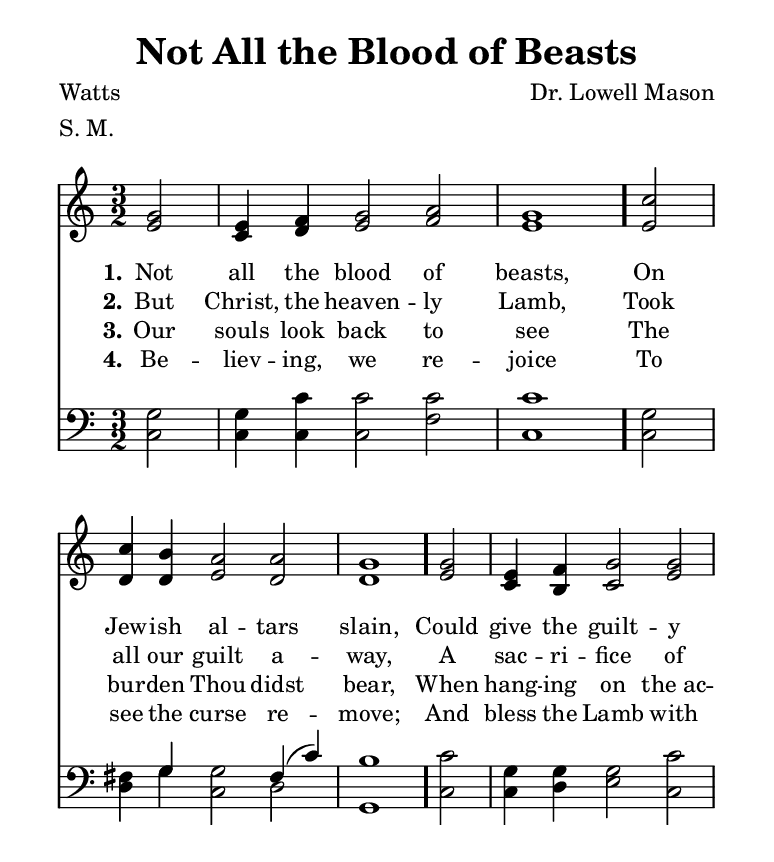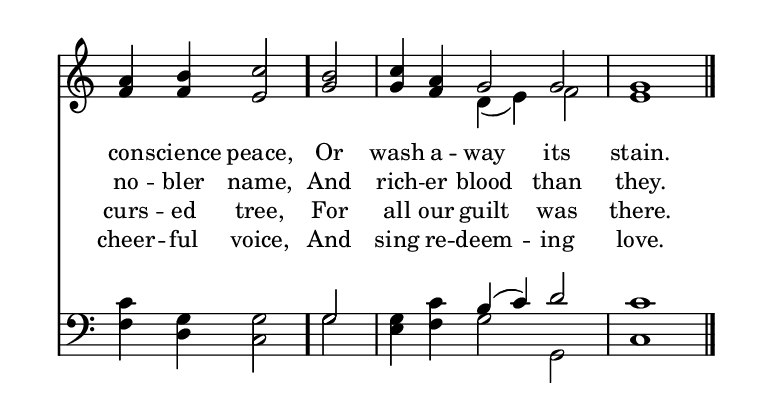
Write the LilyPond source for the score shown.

\include "common/global.ily"
\paper {
  \include "common/paper.ily"
  ragged-bottom = ##t
}

\header{
  hymnnumber = "254"
  title = "Not All the Blood of Beasts"
  tunename = "Boylston"
  meter = "S. M."
  poet = "Watts"
  composer = "Dr. Lowell Mason"
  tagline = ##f
}

global = {
  \include "common/overrides.ily"
  \override Staff.TimeSignature.style = #'numbered
  \time 3/2
  \override Score.MetronomeMark.transparent = ##t % hide all fermata changes too
  \tempo 4=100
  \key c \major
  \partial 2
  \autoBeamOff
}

notesSoprano = {
\global
\relative c'' {

  g2 | e4 f g2 a | g1
  c2 | c4 b a2 a | g1 \eogbreak
  g2 | e4 f g2 g | a4 b c2
  b2 | c4 a g2 g | g1 \eogbreak

  \bar "|."

}
}

notesAlto = {
\global
\relative e' {

  e2 | c4 d e2 f | e1
  e2 | d4 d e2 d | d1
  e2 | c4 b c2 e | f4 f e2
  g2 | g4 f d( e) f2 | e1

}
}

notesTenor = {
\global
\relative a {

  g2 | g4 c c2 c | c1
  g2 | fis4 g g2 fis4( c') | b1
  c2 | g4 g g2 c | c4 g g2
  g2 | g4 c4 b( c) d2 | c1

}
}

notesBass = {
\global
\relative f {

  c2 | c4 c c2 f | c1
  c2 d4 g c,2 d | g,1
  c2 | c4 d e2 c | f4 d c2
  g'2 | e4 f g2 g, | c1

}
}

wordsA = \lyricmode {
\set stanza = "1."

Not all the blood of beasts, \bar "."
On Jew -- ish al -- tars slain, \bar "."
Could give the guilt -- y con -- science peace, \bar "."
Or wash a -- way its stain. \bar "."

}

wordsB = \lyricmode {
\set stanza = "2."

But Christ, the heaven -- ly Lamb,
Took all our guilt a -- way,
A sac -- ri -- fice of no -- bler name,
And rich -- er blood than they.

}

wordsC = \lyricmode {
\set stanza = "3."

Our souls look back to see
The bur -- den Thou didst bear,
When hang -- ing on the_ac -- curs -- ed tree,
For all our guilt was there.

}

wordsD = \lyricmode {
\set stanza = "4."

Be -- liev -- ing, we re -- joice
To see the curse re -- move;
And bless the Lamb with cheer -- ful voice,
And sing re -- deem -- ing love.

}

\score {
  \context ChoirStaff <<
    \context Staff = upper <<
      \set Staff.autoBeaming = ##f
      \set ChoirStaff.systemStartDelimiter = #'SystemStartBar
      \set ChoirStaff.printPartCombineTexts = ##f
      \partcombine #'(2 . 9) \notesSoprano \notesAlto
      \context NullVoice = sopranos { \voiceOne << \notesSoprano >> }
      \context NullVoice = altos { \voiceTwo << \notesAlto >> }
      \context Lyrics = one   \lyricsto sopranos \wordsA
      \context Lyrics = two   \lyricsto sopranos \wordsB
      \context Lyrics = three \lyricsto sopranos \wordsC
      \context Lyrics = four  \lyricsto sopranos \wordsD
    >>
    \context Staff = men <<
      \set Staff.autoBeaming = ##f
      \clef bass
      \set ChoirStaff.printPartCombineTexts = ##f
      \partcombine #'(2 . 9) \notesTenor \notesBass
      \context NullVoice = tenors { \voiceOne << \notesTenor >> }
      \context NullVoice = basses { \voiceTwo << \notesBass >> }
    >>
  >>
  \layout {
    \include "common/layout.ily"
  }
  \midi{
    \include "common/midi.ily"
  }
}

\version "2.19.49"  % necessary for upgrading to future LilyPond versions.

% vi:set et ts=2 sw=2 ai nocindent syntax=lilypond:
